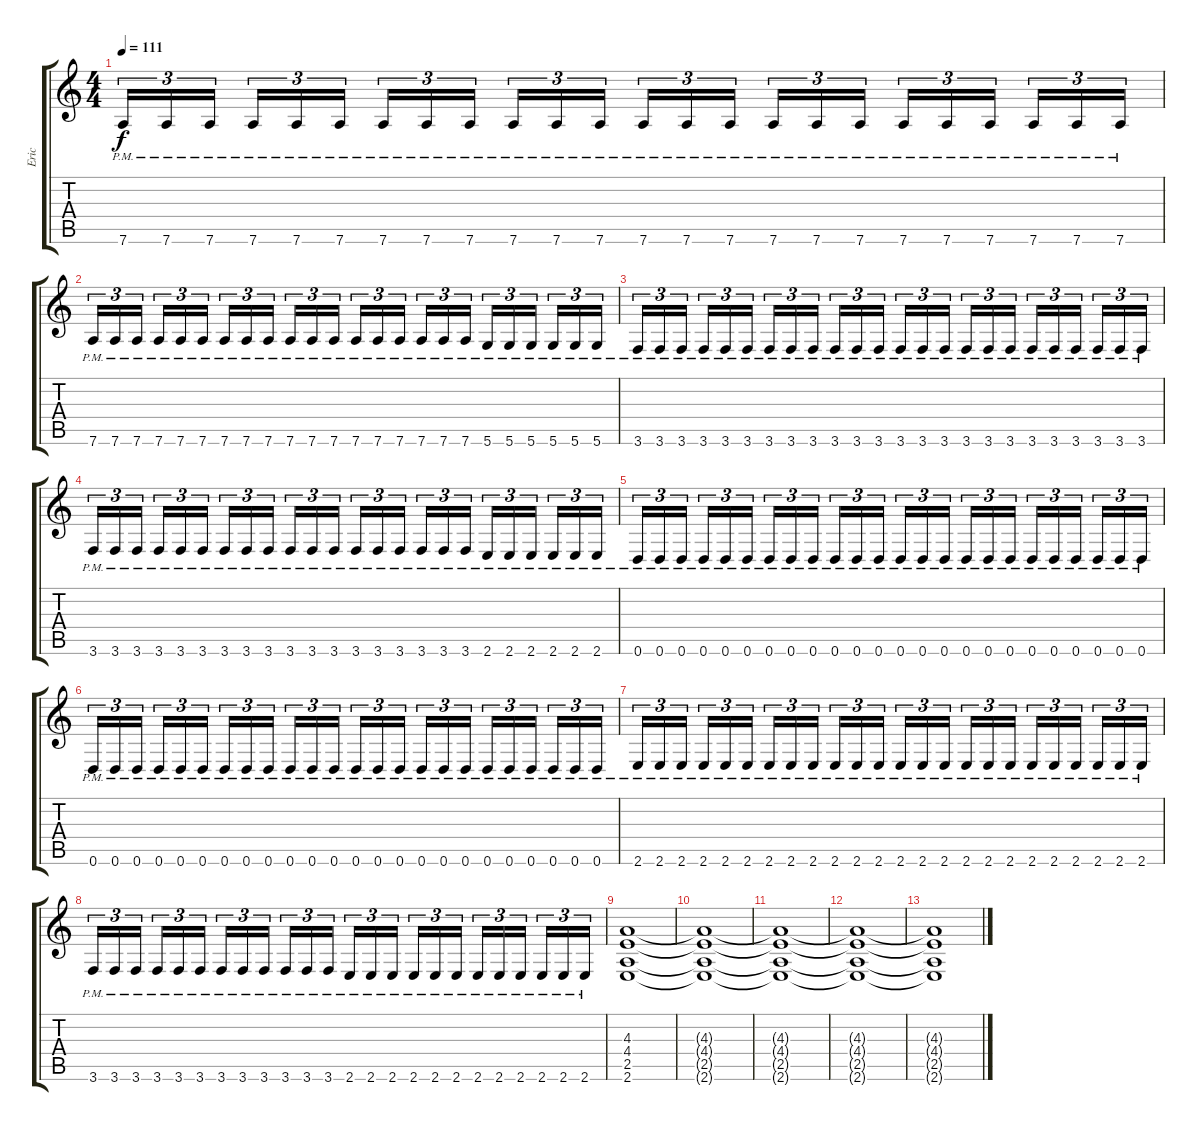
\track ("Eric" "Eric") {instrument distortionguitar}
\staff {score tabs}
\tuning (D4 A3 F3 C3 G2 D2) {hide}
\ts (4 4)
\tempo 111
\clef g2
\ks c
7.6{pm}.16{tu (3 2) dy f} 7.6{pm}.16{tu (3 2)} 7.6{pm}.16{tu (3 2)} 7.6{pm}.16{tu (3 2)} 7.6{pm}.16{tu (3 2)} 7.6{pm}.16{tu (3 2)} 7.6{pm}.16{tu (3 2)} 7.6{pm}.16{tu (3 2)} 7.6{pm}.16{tu (3 2)} 7.6{pm}.16{tu (3 2)} 7.6{pm}.16{tu (3 2)} 7.6{pm}.16{tu (3 2)} 7.6{pm}.16{tu (3 2)} 7.6{pm}.16{tu (3 2)} 7.6{pm}.16{tu (3 2)} 7.6{pm}.16{tu (3 2)} 7.6{pm}.16{tu (3 2)} 7.6{pm}.16{tu (3 2)} 7.6{pm}.16{tu (3 2)} 7.6{pm}.16{tu (3 2)} 7.6{pm}.16{tu (3 2)} 7.6{pm}.16{tu (3 2)} 7.6{pm}.16{tu (3 2)} 7.6{pm}.16{tu (3 2)} |
7.6{pm}.16{tu (3 2)} 7.6{pm}.16{tu (3 2)} 7.6{pm}.16{tu (3 2)} 7.6{pm}.16{tu (3 2)} 7.6{pm}.16{tu (3 2)} 7.6{pm}.16{tu (3 2)} 7.6{pm}.16{tu (3 2)} 7.6{pm}.16{tu (3 2)} 7.6{pm}.16{tu (3 2)} 7.6{pm}.16{tu (3 2)} 7.6{pm}.16{tu (3 2)} 7.6{pm}.16{tu (3 2)} 7.6{pm}.16{tu (3 2)} 7.6{pm}.16{tu (3 2)} 7.6{pm}.16{tu (3 2)} 7.6{pm}.16{tu (3 2)} 7.6{pm}.16{tu (3 2)} 7.6{pm}.16{tu (3 2)} 5.6{pm}.16{tu (3 2)} 5.6{pm}.16{tu (3 2)} 5.6{pm}.16{tu (3 2)} 5.6{pm}.16{tu (3 2)} 5.6{pm}.16{tu (3 2)} 5.6{pm}.16{tu (3 2)} |
3.6{pm}.16{tu (3 2)} 3.6{pm}.16{tu (3 2)} 3.6{pm}.16{tu (3 2)} 3.6{pm}.16{tu (3 2)} 3.6{pm}.16{tu (3 2)} 3.6{pm}.16{tu (3 2)} 3.6{pm}.16{tu (3 2)} 3.6{pm}.16{tu (3 2)} 3.6{pm}.16{tu (3 2)} 3.6{pm}.16{tu (3 2)} 3.6{pm}.16{tu (3 2)} 3.6{pm}.16{tu (3 2)} 3.6{pm}.16{tu (3 2)} 3.6{pm}.16{tu (3 2)} 3.6{pm}.16{tu (3 2)} 3.6{pm}.16{tu (3 2)} 3.6{pm}.16{tu (3 2)} 3.6{pm}.16{tu (3 2)} 3.6{pm}.16{tu (3 2)} 3.6{pm}.16{tu (3 2)} 3.6{pm}.16{tu (3 2)} 3.6{pm}.16{tu (3 2)} 3.6{pm}.16{tu (3 2)} 3.6{pm}.16{tu (3 2)} |
3.6{pm}.16{tu (3 2)} 3.6{pm}.16{tu (3 2)} 3.6{pm}.16{tu (3 2)} 3.6{pm}.16{tu (3 2)} 3.6{pm}.16{tu (3 2)} 3.6{pm}.16{tu (3 2)} 3.6{pm}.16{tu (3 2)} 3.6{pm}.16{tu (3 2)} 3.6{pm}.16{tu (3 2)} 3.6{pm}.16{tu (3 2)} 3.6{pm}.16{tu (3 2)} 3.6{pm}.16{tu (3 2)} 3.6{pm}.16{tu (3 2)} 3.6{pm}.16{tu (3 2)} 3.6{pm}.16{tu (3 2)} 3.6{pm}.16{tu (3 2)} 3.6{pm}.16{tu (3 2)} 3.6{pm}.16{tu (3 2)} 2.6{pm}.16{tu (3 2)} 2.6{pm}.16{tu (3 2)} 2.6{pm}.16{tu (3 2)} 2.6{pm}.16{tu (3 2)} 2.6{pm}.16{tu (3 2)} 2.6{pm}.16{tu (3 2)} |
0.6{pm}.16{tu (3 2)} 0.6{pm}.16{tu (3 2)} 0.6{pm}.16{tu (3 2)} 0.6{pm}.16{tu (3 2)} 0.6{pm}.16{tu (3 2)} 0.6{pm}.16{tu (3 2)} 0.6{pm}.16{tu (3 2)} 0.6{pm}.16{tu (3 2)} 0.6{pm}.16{tu (3 2)} 0.6{pm}.16{tu (3 2)} 0.6{pm}.16{tu (3 2)} 0.6{pm}.16{tu (3 2)} 0.6{pm}.16{tu (3 2)} 0.6{pm}.16{tu (3 2)} 0.6{pm}.16{tu (3 2)} 0.6{pm}.16{tu (3 2)} 0.6{pm}.16{tu (3 2)} 0.6{pm}.16{tu (3 2)} 0.6{pm}.16{tu (3 2)} 0.6{pm}.16{tu (3 2)} 0.6{pm}.16{tu (3 2)} 0.6{pm}.16{tu (3 2)} 0.6{pm}.16{tu (3 2)} 0.6{pm}.16{tu (3 2)} |
0.6{pm}.16{tu (3 2)} 0.6{pm}.16{tu (3 2)} 0.6{pm}.16{tu (3 2)} 0.6{pm}.16{tu (3 2)} 0.6{pm}.16{tu (3 2)} 0.6{pm}.16{tu (3 2)} 0.6{pm}.16{tu (3 2)} 0.6{pm}.16{tu (3 2)} 0.6{pm}.16{tu (3 2)} 0.6{pm}.16{tu (3 2)} 0.6{pm}.16{tu (3 2)} 0.6{pm}.16{tu (3 2)} 0.6{pm}.16{tu (3 2)} 0.6{pm}.16{tu (3 2)} 0.6{pm}.16{tu (3 2)} 0.6{pm}.16{tu (3 2)} 0.6{pm}.16{tu (3 2)} 0.6{pm}.16{tu (3 2)} 0.6{pm}.16{tu (3 2)} 0.6{pm}.16{tu (3 2)} 0.6{pm}.16{tu (3 2)} 0.6{pm}.16{tu (3 2)} 0.6{pm}.16{tu (3 2)} 0.6{pm}.16{tu (3 2)} |
2.6{pm}.16{tu (3 2)} 2.6{pm}.16{tu (3 2)} 2.6{pm}.16{tu (3 2)} 2.6{pm}.16{tu (3 2)} 2.6{pm}.16{tu (3 2)} 2.6{pm}.16{tu (3 2)} 2.6{pm}.16{tu (3 2)} 2.6{pm}.16{tu (3 2)} 2.6{pm}.16{tu (3 2)} 2.6{pm}.16{tu (3 2)} 2.6{pm}.16{tu (3 2)} 2.6{pm}.16{tu (3 2)} 2.6{pm}.16{tu (3 2)} 2.6{pm}.16{tu (3 2)} 2.6{pm}.16{tu (3 2)} 2.6{pm}.16{tu (3 2)} 2.6{pm}.16{tu (3 2)} 2.6{pm}.16{tu (3 2)} 2.6{pm}.16{tu (3 2)} 2.6{pm}.16{tu (3 2)} 2.6{pm}.16{tu (3 2)} 2.6{pm}.16{tu (3 2)} 2.6{pm}.16{tu (3 2)} 2.6{pm}.16{tu (3 2)} |
3.6{pm}.16{tu (3 2)} 3.6{pm}.16{tu (3 2)} 3.6{pm}.16{tu (3 2)} 3.6{pm}.16{tu (3 2)} 3.6{pm}.16{tu (3 2)} 3.6{pm}.16{tu (3 2)} 3.6{pm}.16{tu (3 2)} 3.6{pm}.16{tu (3 2)} 3.6{pm}.16{tu (3 2)} 3.6{pm}.16{tu (3 2)} 3.6{pm}.16{tu (3 2)} 3.6{pm}.16{tu (3 2)} 2.6{pm}.16{tu (3 2)} 2.6{pm}.16{tu (3 2)} 2.6{pm}.16{tu (3 2)} 2.6{pm}.16{tu (3 2)} 2.6{pm}.16{tu (3 2)} 2.6{pm}.16{tu (3 2)} 2.6{pm}.16{tu (3 2)} 2.6{pm}.16{tu (3 2)} 2.6{pm}.16{tu (3 2)} 2.6{pm}.16{tu (3 2)} 2.6{pm}.16{tu (3 2)} 2.6{pm}.16{tu (3 2)} |
(4.3 4.4 2.5 2.6).1 |
(4.3{t} 4.4{t} 2.5{t} 2.6{t}).1 |
(4.3{t} 4.4{t} 2.5{t} 2.6{t}).1 |
(4.3{t} 4.4{t} 2.5{t} 2.6{t}).1 |
(4.3{t} 4.4{t} 2.5{t} 2.6{t}).1
